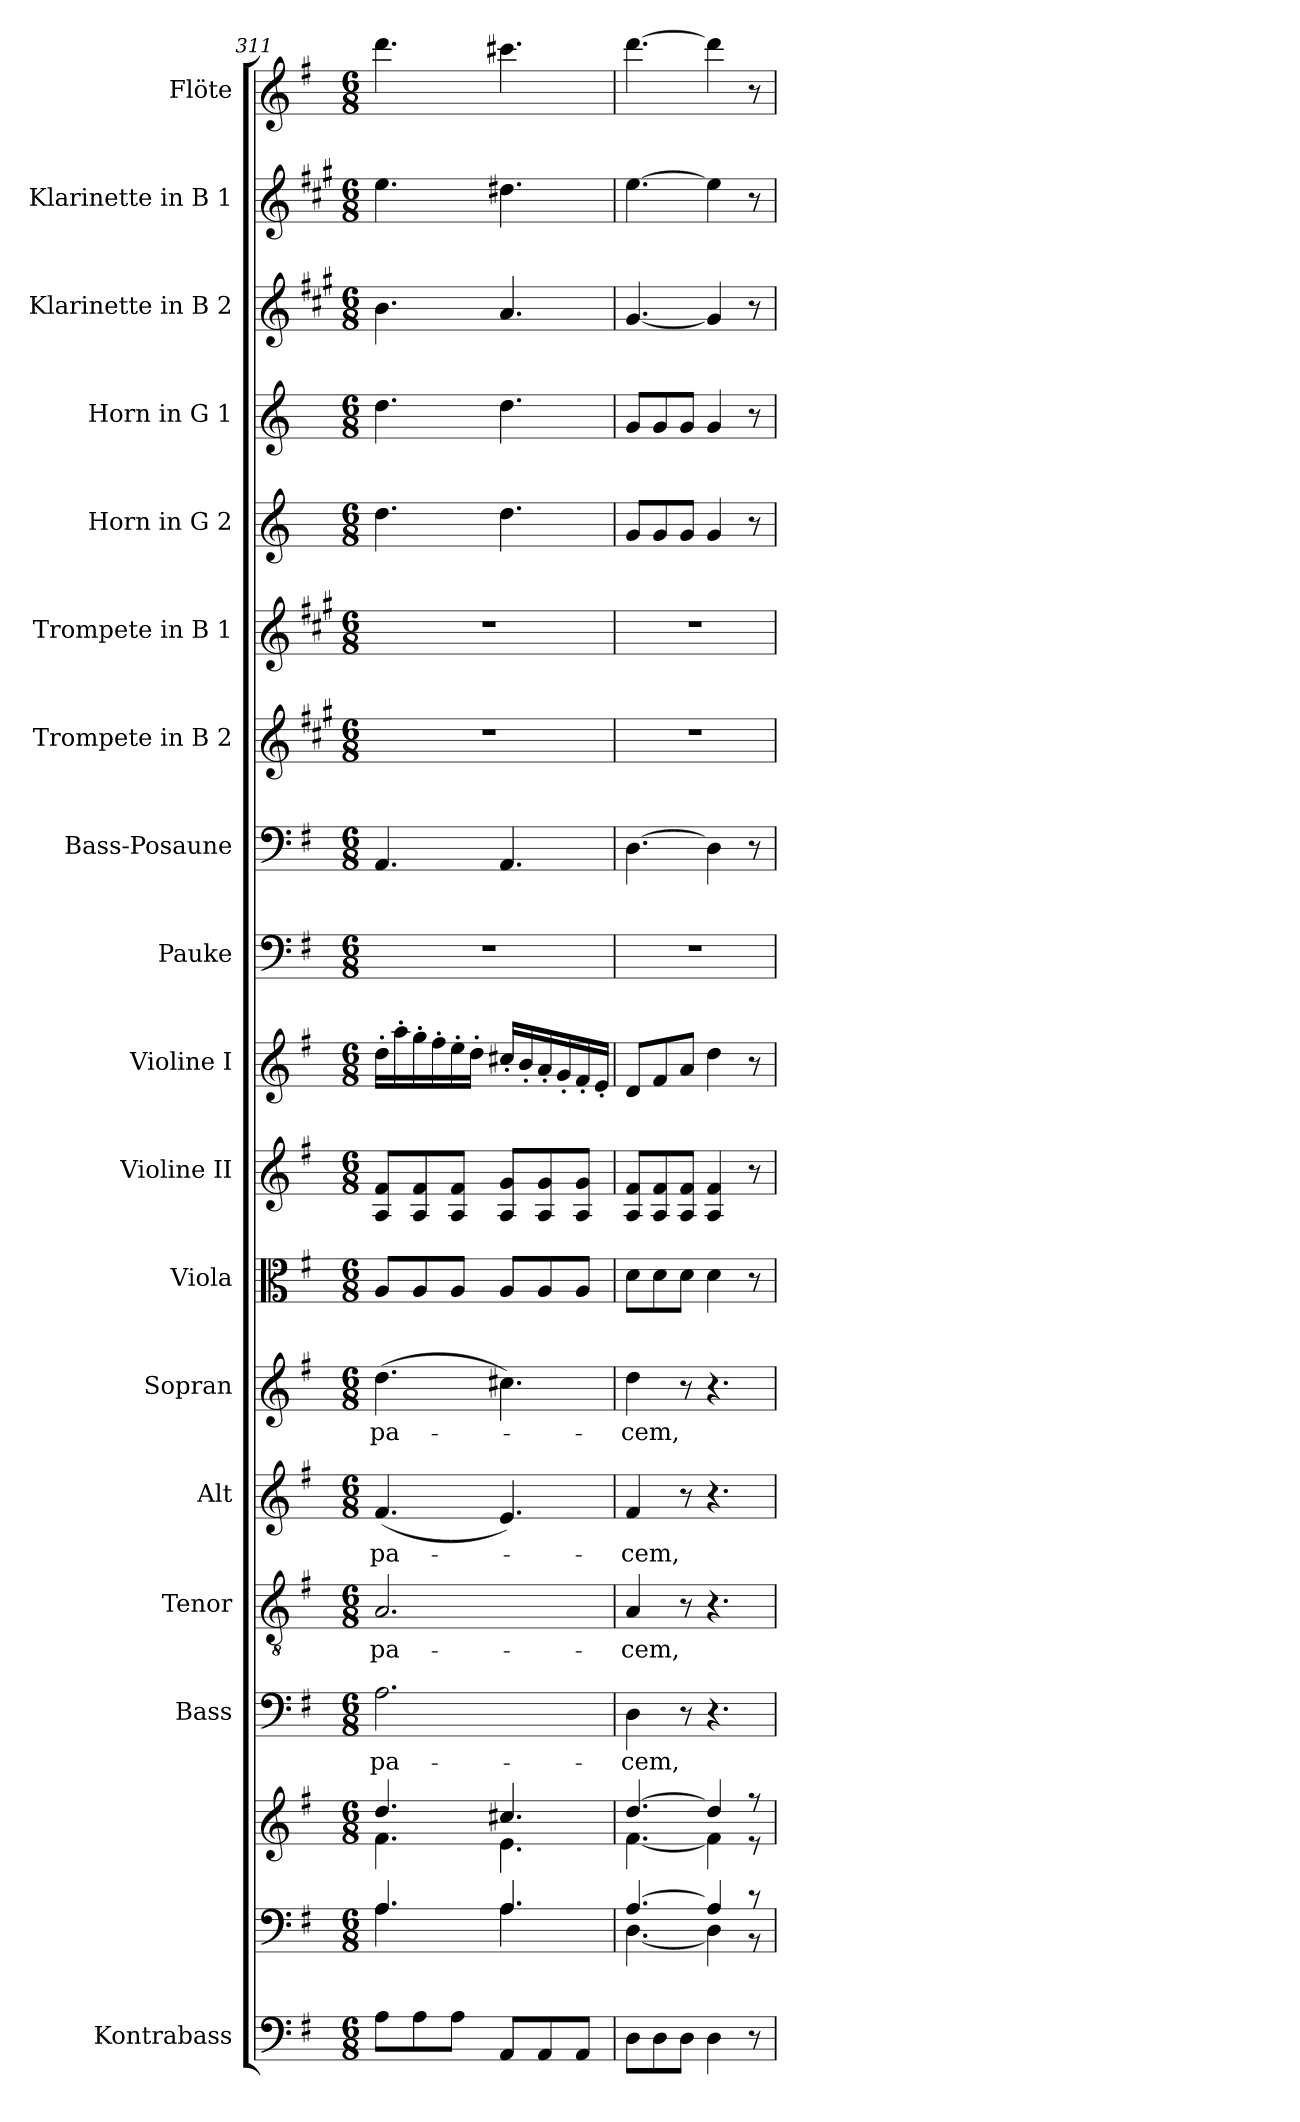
**kern	**kern	**kern	**kern	**text	**kern	**text	**kern	**text	**kern	**text	**kern	**kern	**kern	**kern	**kern	**kern	**kern	**kern	**kern	**kern	**kern	**kern
*part18	*part17	*part17	*part16	*part16	*part15	*part15	*part14	*part14	*part13	*part13	*part12	*part11	*part10	*part9	*part8	*part7	*part6	*part5	*part4	*part3	*part2	*part1
*staff19	*staff18	*staff17	*staff16	*staff16	*staff15	*staff15	*staff14	*staff14	*staff13	*staff13	*staff12	*staff11	*staff10	*staff9	*staff8	*staff7	*staff6	*staff5	*staff4	*staff3	*staff2	*staff1
*I"Kontrabass	*	*	*I"Bass	*	*I"Tenor	*	*I"Alt	*	*I"Sopran	*	*I"Viola	*I"Violine II	*I"Violine I	*I"Pauke	*I"Bass-Posaune	*I"Trompete in B 2	*I"Trompete in B 1	*I"Horn in G 2	*I"Horn in G 1	*I"Klarinette in B 2	*I"Klarinette in B 1	*I"Flöte
*I'Kb.	*	*	*I'B	*	*I'T	*	*I'A	*	*I'S	*	*I'Vla.	*I'Vl. II	*I'Vl. I	*I'Pk.	*I'B. Pos.	*	*	*I'Hrn. 2	*I'Hrn. 1	*	*	*I'Fl.
*clefF4	*clefF4	*clefG2	*clefF4	*	*clefGv2	*	*clefG2	*	*clefG2	*	*clefC3	*clefG2	*clefG2	*clefF4	*clefF4	*clefG2	*clefG2	*clefG2	*clefG2	*clefG2	*clefG2	*clefG2
*ITrd7c12	*	*	*	*	*	*	*	*	*	*	*	*	*	*	*	*ITrd1c2	*ITrd1c2	*ITrd3c5	*ITrd3c5	*ITrd1c2	*ITrd1c2	*
*k[f#]	*k[f#]	*k[f#]	*k[f#]	*	*k[f#]	*	*k[f#]	*	*k[f#]	*	*k[f#]	*k[f#]	*k[f#]	*k[f#]	*k[f#]	*k[f#]	*k[f#]	*k[f#]	*k[f#]	*k[f#]	*k[f#]	*k[f#]
*G:	*G:	*G:	*G:	*	*G:	*	*G:	*	*G:	*	*G:	*G:	*G:	*G:	*G:	*G:	*G:	*G:	*G:	*G:	*G:	*G:
*M6/8	*M6/8	*M6/8	*M6/8	*	*M6/8	*	*M6/8	*	*M6/8	*	*M6/8	*M6/8	*M6/8	*M6/8	*M6/8	*M6/8	*M6/8	*M6/8	*M6/8	*M6/8	*M6/8	*M6/8
=311	=311	=311	=311	=311	=311	=311	=311	=311	=311	=311	=311	=311	=311	=311	=311	=311	=311	=311	=311	=311	=311	=311
*	*^	*^	*	*	*	*	*	*	*	*	*	*	*	*	*	*	*	*	*	*	*	*
!	!	!	!	!	!	!LO:LY:b	!	!LO:LY:b	!	!LO:LY:b	!	!LO:LY:b	!	!	!	!	!	!	!	!	!	!	!	!
8AA\L	4.A/	4.A\	4.dd/	4.f#\	2.A\	pa-	2.A/	pa-	(<4.f#/	pa-	(>4.dd\	pa-	8A/L	8A/ 8f#/L	16dd'>\LL	2.r	4.AA/	2.r	2.r	4.a\	4.a\	4.a\	4.dd\	4.ddd\
.	.	.	.	.	.	.	.	.	.	.	.	.	.	.	16aa'>\	.	.	.	.	.	.	.	.	.
8AA\	.	.	.	.	.	.	.	.	.	.	.	.	8A/	8A/ 8f#/	16gg'>\	.	.	.	.	.	.	.	.	.
.	.	.	.	.	.	.	.	.	.	.	.	.	.	.	16ff#'>\	.	.	.	.	.	.	.	.	.
8AA\J	.	.	.	.	.	.	.	.	.	.	.	.	8A/J	8A/ 8f#/J	16ee'>\	.	.	.	.	.	.	.	.	.
.	.	.	.	.	.	.	.	.	.	.	.	.	.	.	16dd'>\JJ	.	.	.	.	.	.	.	.	.
8AAA/L	4.A/	4.A\	4.cc#X/	4.e\	.	.	.	.	4.e/)	.	4.cc#X\)	.	8A/L	8A/ 8g/L	16cc#X'</LL	.	4.AA/	.	.	4.a\	4.a\	4.g/	4.cc#X\	4.ccc#X\
.	.	.	.	.	.	.	.	.	.	.	.	.	.	.	16b'</	.	.	.	.	.	.	.	.	.
8AAA/	.	.	.	.	.	.	.	.	.	.	.	.	8A/	8A/ 8g/	16a'</	.	.	.	.	.	.	.	.	.
.	.	.	.	.	.	.	.	.	.	.	.	.	.	.	16g'</	.	.	.	.	.	.	.	.	.
8AAA/J	.	.	.	.	.	.	.	.	.	.	.	.	8A/J	8A/ 8g/J	16f#'</	.	.	.	.	.	.	.	.	.
.	.	.	.	.	.	.	.	.	.	.	.	.	.	.	16e'</JJ	.	.	.	.	.	.	.	.	.
!!LO:PB:g=z
=312	=312	=312	=312	=312	=312	=312	=312	=312	=312	=312	=312	=312	=312	=312	=312	=312	=312	=312	=312	=312	=312	=312	=312	=312
!	!	!	!	!	!	!LO:LY:b	!	!LO:LY:b	!	!LO:LY:b	!	!LO:LY:b	!	!	!	!	!	!	!	!	!	!	!	!
8DD\L	[>4.A/	[<4.D\	[>4.dd/	[<4.f#\	4D\	-cem,	4A/	-cem,	4f#/	-cem,	4dd\	-cem,	8d\L	8A/ 8f#/L	8d/L	2.r	[4.D\	2.r	2.r	8d/L	8d/L	[4.f#/	[4.dd\	[4.ddd\
8DD\	.	.	.	.	.	.	.	.	.	.	.	.	8d\	8A/ 8f#/	8f#/	.	.	.	.	8d/	8d/	.	.	.
8DD\J	.	.	.	.	8r	.	8r	.	8r	.	8r	.	8d\J	8A/ 8f#/J	8a/J	.	.	.	.	8d/J	8d/J	.	.	.
4DD\	4A/]	4D\]	4dd/]	4f#\]	4.r	.	4.r	.	4.r	.	4.r	.	4d\	4A/ 4f#/	4dd\	.	4D\]	.	.	4d/	4d/	4f#/]	4dd\]	4ddd\]
8r	8r	8r	8r	8r	.	.	.	.	.	.	.	.	8r	8r	8r	.	8r	.	.	8r	8r	8r	8r	8r
*	*v	*v	*	*	*	*	*	*	*	*	*	*	*	*	*	*	*	*	*	*	*	*	*	*
*	*	*v	*v	*	*	*	*	*	*	*	*	*	*	*	*	*	*	*	*	*	*	*	*
=	=	=	=	=	=	=	=	=	=	=	=	=	=	=	=	=	=	=	=	=	=	=
*-	*-	*-	*-	*-	*-	*-	*-	*-	*-	*-	*-	*-	*-	*-	*-	*-	*-	*-	*-	*-	*-	*-
